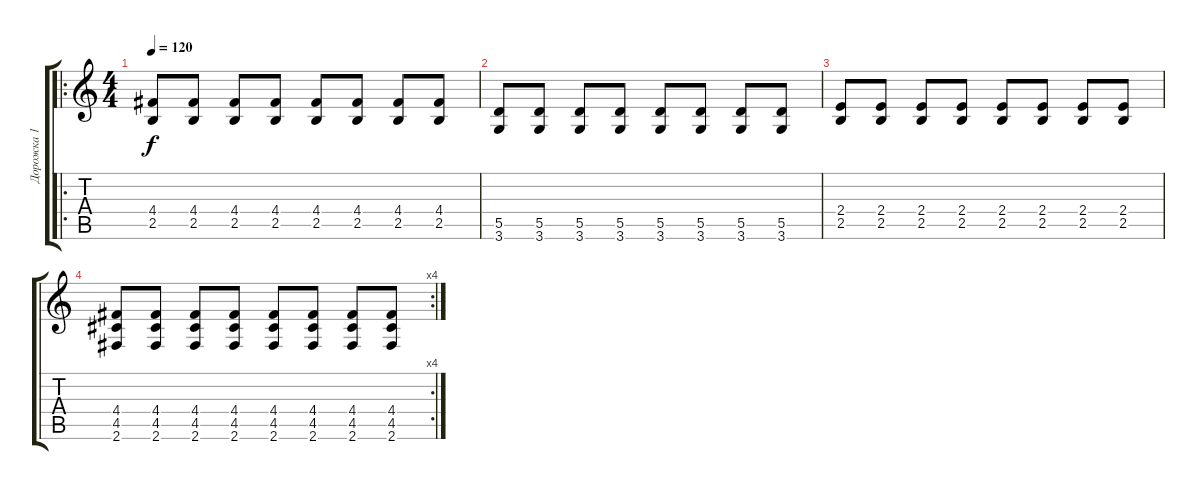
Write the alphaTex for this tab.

\track ("Дорожка 1" "Дорожка 1") {instrument distortionguitar}
\staff {score tabs}
\tuning (E4 B3 G3 D3 A2 E2) {hide}
\ro
\ts (4 4)
\tempo 120
\clef g2
\ks c
(4.4 2.5).8{dy f} (4.4 2.5).8 (4.4 2.5).8 (4.4 2.5).8 (4.4 2.5).8 (4.4 2.5).8 (4.4 2.5).8 (4.4 2.5).8 |
(5.5 3.6).8 (5.5 3.6).8 (5.5 3.6).8 (5.5 3.6).8 (5.5 3.6).8 (5.5 3.6).8 (5.5 3.6).8 (5.5 3.6).8 |
(2.4 2.5).8 (2.4 2.5).8 (2.4 2.5).8 (2.4 2.5).8 (2.4 2.5).8 (2.4 2.5).8 (2.4 2.5).8 (2.4 2.5).8 |
\rc 4
(4.4 4.5 2.6).8 (4.4 4.5 2.6).8 (4.4 4.5 2.6).8 (4.4 4.5 2.6).8 (4.4 4.5 2.6).8 (4.4 4.5 2.6).8 (4.4 4.5 2.6).8 (4.4 4.5 2.6).8
